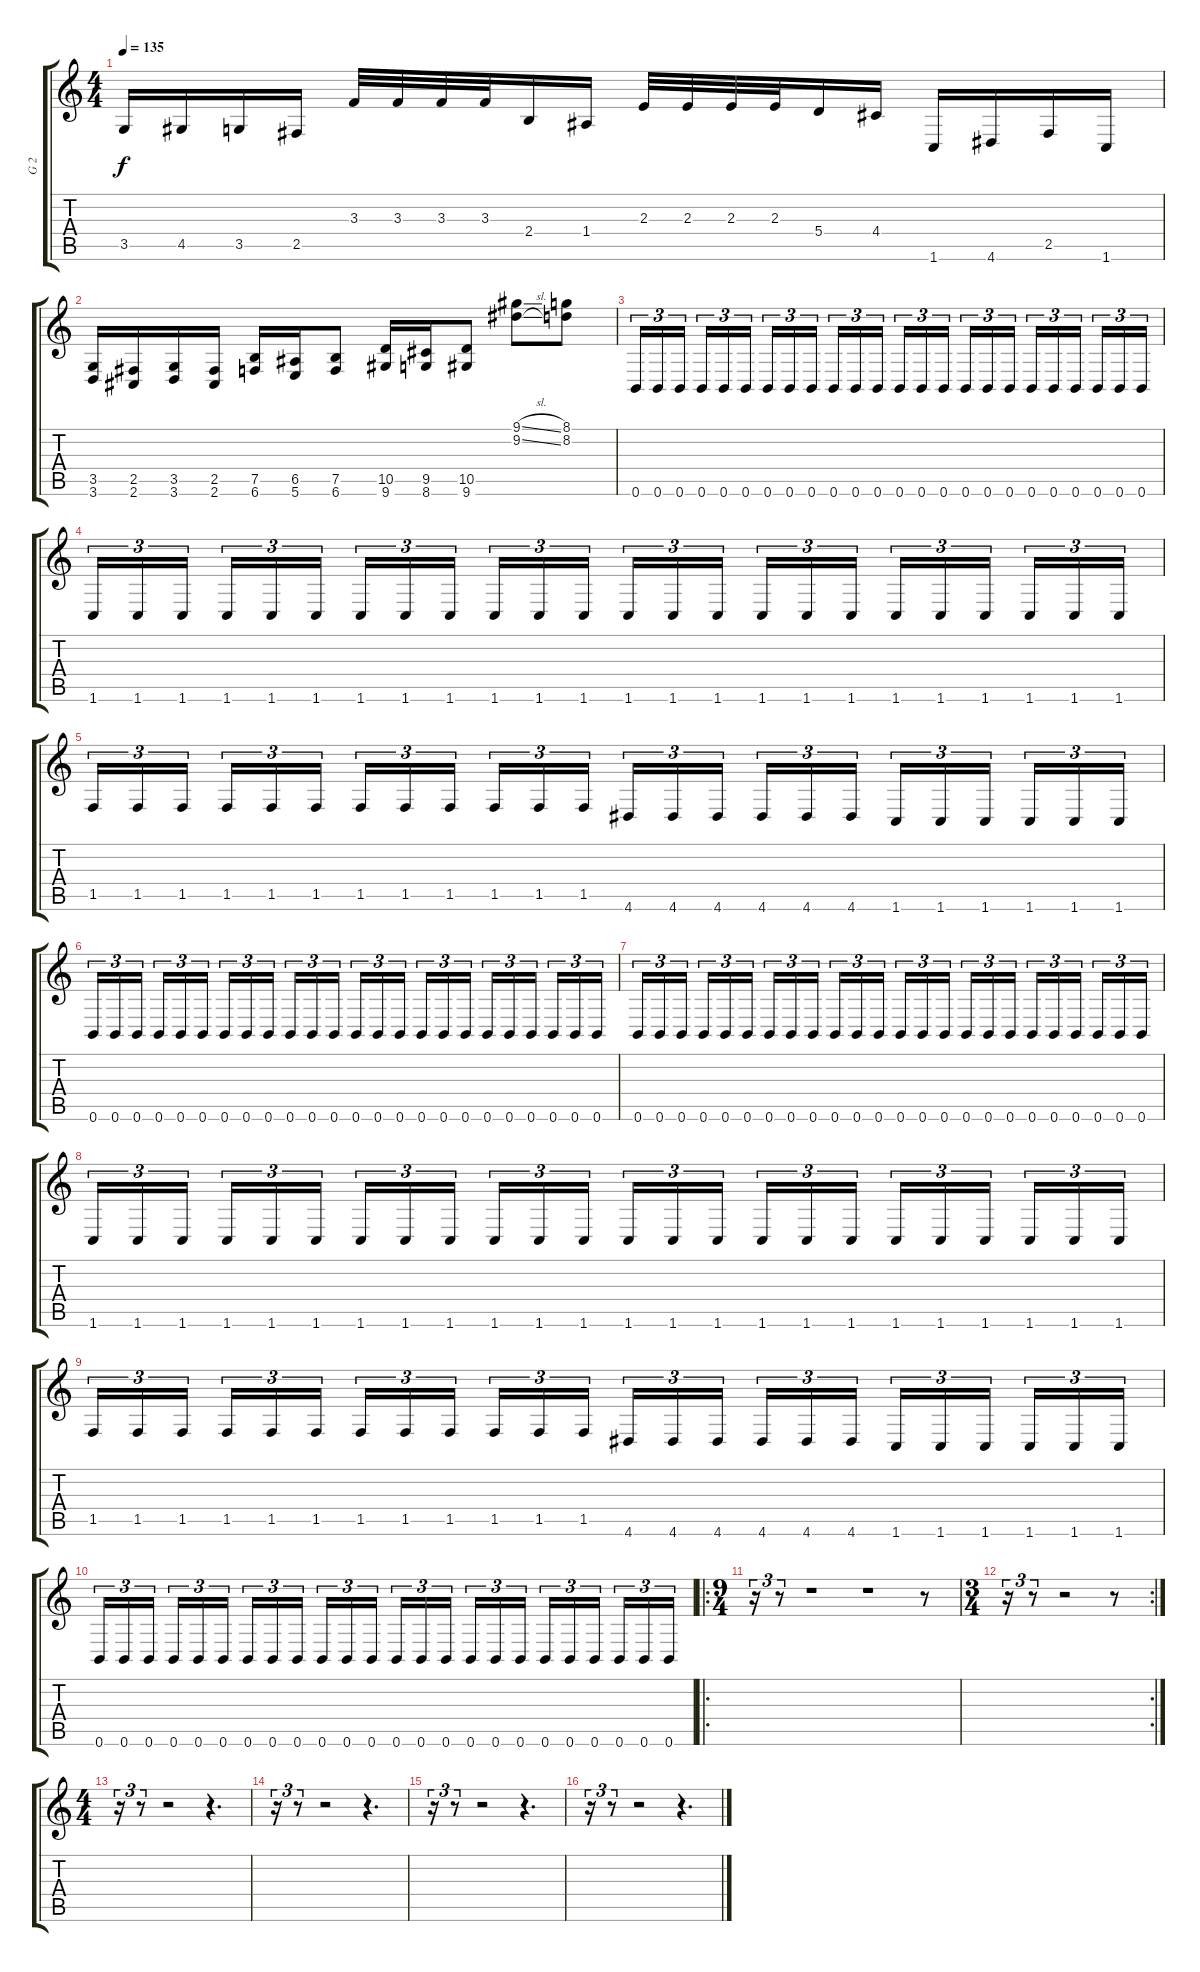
\track ("G 2" "G 2") {instrument distortionguitar}
\staff {score tabs}
\tuning (B3 Gb3 D3 A2 E2 B1) {hide}
\ts (4 4)
\tempo 135
\clef g2
\ks c
3.5.16{dy f} 4.5.16 3.5.16 2.5.16 3.3.32 3.3.32 3.3.32 3.3.32 2.4.16 1.4.16 2.3.32 2.3.32 2.3.32 2.3.32 5.4.16 4.4.16 1.6.16 4.6.16 2.5.16 1.6.16 |
(3.5 3.6).16 (2.5 2.6).16 (3.5 3.6).16 (2.5 2.6).16 (7.5 6.6).16 (6.5 5.6).16 (7.5 6.6).8 (10.5 9.6).16 (9.5 8.6).16 (10.5 9.6).8 (9.1{sl} 9.2{sl}).8 (8.1 8.2).8 |
0.6.16{tu (3 2)} 0.6.16{tu (3 2)} 0.6.16{tu (3 2) beam splitsecondary} 0.6.16{tu (3 2)} 0.6.16{tu (3 2)} 0.6.16{tu (3 2)} 0.6.16{tu (3 2)} 0.6.16{tu (3 2)} 0.6.16{tu (3 2) beam splitsecondary} 0.6.16{tu (3 2)} 0.6.16{tu (3 2)} 0.6.16{tu (3 2)} 0.6.16{tu (3 2)} 0.6.16{tu (3 2)} 0.6.16{tu (3 2) beam splitsecondary} 0.6.16{tu (3 2)} 0.6.16{tu (3 2)} 0.6.16{tu (3 2)} 0.6.16{tu (3 2)} 0.6.16{tu (3 2)} 0.6.16{tu (3 2) beam splitsecondary} 0.6.16{tu (3 2)} 0.6.16{tu (3 2)} 0.6.16{tu (3 2)} |
1.6.16{tu (3 2)} 1.6.16{tu (3 2)} 1.6.16{tu (3 2) beam splitsecondary} 1.6.16{tu (3 2)} 1.6.16{tu (3 2)} 1.6.16{tu (3 2)} 1.6.16{tu (3 2)} 1.6.16{tu (3 2)} 1.6.16{tu (3 2) beam splitsecondary} 1.6.16{tu (3 2)} 1.6.16{tu (3 2)} 1.6.16{tu (3 2)} 1.6.16{tu (3 2)} 1.6.16{tu (3 2)} 1.6.16{tu (3 2) beam splitsecondary} 1.6.16{tu (3 2)} 1.6.16{tu (3 2)} 1.6.16{tu (3 2)} 1.6.16{tu (3 2)} 1.6.16{tu (3 2)} 1.6.16{tu (3 2) beam splitsecondary} 1.6.16{tu (3 2)} 1.6.16{tu (3 2)} 1.6.16{tu (3 2)} |
1.5.16{tu (3 2)} 1.5.16{tu (3 2)} 1.5.16{tu (3 2) beam splitsecondary} 1.5.16{tu (3 2)} 1.5.16{tu (3 2)} 1.5.16{tu (3 2)} 1.5.16{tu (3 2)} 1.5.16{tu (3 2)} 1.5.16{tu (3 2) beam splitsecondary} 1.5.16{tu (3 2)} 1.5.16{tu (3 2)} 1.5.16{tu (3 2)} 4.6.16{tu (3 2)} 4.6.16{tu (3 2)} 4.6.16{tu (3 2) beam splitsecondary} 4.6.16{tu (3 2)} 4.6.16{tu (3 2)} 4.6.16{tu (3 2)} 1.6.16{tu (3 2)} 1.6.16{tu (3 2)} 1.6.16{tu (3 2) beam splitsecondary} 1.6.16{tu (3 2)} 1.6.16{tu (3 2)} 1.6.16{tu (3 2)} |
0.6.16{tu (3 2)} 0.6.16{tu (3 2)} 0.6.16{tu (3 2) beam splitsecondary} 0.6.16{tu (3 2)} 0.6.16{tu (3 2)} 0.6.16{tu (3 2)} 0.6.16{tu (3 2)} 0.6.16{tu (3 2)} 0.6.16{tu (3 2) beam splitsecondary} 0.6.16{tu (3 2)} 0.6.16{tu (3 2)} 0.6.16{tu (3 2)} 0.6.16{tu (3 2)} 0.6.16{tu (3 2)} 0.6.16{tu (3 2) beam splitsecondary} 0.6.16{tu (3 2)} 0.6.16{tu (3 2)} 0.6.16{tu (3 2)} 0.6.16{tu (3 2)} 0.6.16{tu (3 2)} 0.6.16{tu (3 2) beam splitsecondary} 0.6.16{tu (3 2)} 0.6.16{tu (3 2)} 0.6.16{tu (3 2)} |
0.6.16{tu (3 2)} 0.6.16{tu (3 2)} 0.6.16{tu (3 2) beam splitsecondary} 0.6.16{tu (3 2)} 0.6.16{tu (3 2)} 0.6.16{tu (3 2)} 0.6.16{tu (3 2)} 0.6.16{tu (3 2)} 0.6.16{tu (3 2) beam splitsecondary} 0.6.16{tu (3 2)} 0.6.16{tu (3 2)} 0.6.16{tu (3 2)} 0.6.16{tu (3 2)} 0.6.16{tu (3 2)} 0.6.16{tu (3 2) beam splitsecondary} 0.6.16{tu (3 2)} 0.6.16{tu (3 2)} 0.6.16{tu (3 2)} 0.6.16{tu (3 2)} 0.6.16{tu (3 2)} 0.6.16{tu (3 2) beam splitsecondary} 0.6.16{tu (3 2)} 0.6.16{tu (3 2)} 0.6.16{tu (3 2)} |
1.6.16{tu (3 2)} 1.6.16{tu (3 2)} 1.6.16{tu (3 2) beam splitsecondary} 1.6.16{tu (3 2)} 1.6.16{tu (3 2)} 1.6.16{tu (3 2)} 1.6.16{tu (3 2)} 1.6.16{tu (3 2)} 1.6.16{tu (3 2) beam splitsecondary} 1.6.16{tu (3 2)} 1.6.16{tu (3 2)} 1.6.16{tu (3 2)} 1.6.16{tu (3 2)} 1.6.16{tu (3 2)} 1.6.16{tu (3 2) beam splitsecondary} 1.6.16{tu (3 2)} 1.6.16{tu (3 2)} 1.6.16{tu (3 2)} 1.6.16{tu (3 2)} 1.6.16{tu (3 2)} 1.6.16{tu (3 2) beam splitsecondary} 1.6.16{tu (3 2)} 1.6.16{tu (3 2)} 1.6.16{tu (3 2)} |
1.5.16{tu (3 2)} 1.5.16{tu (3 2)} 1.5.16{tu (3 2) beam splitsecondary} 1.5.16{tu (3 2)} 1.5.16{tu (3 2)} 1.5.16{tu (3 2)} 1.5.16{tu (3 2)} 1.5.16{tu (3 2)} 1.5.16{tu (3 2) beam splitsecondary} 1.5.16{tu (3 2)} 1.5.16{tu (3 2)} 1.5.16{tu (3 2)} 4.6.16{tu (3 2)} 4.6.16{tu (3 2)} 4.6.16{tu (3 2) beam splitsecondary} 4.6.16{tu (3 2)} 4.6.16{tu (3 2)} 4.6.16{tu (3 2)} 1.6.16{tu (3 2)} 1.6.16{tu (3 2)} 1.6.16{tu (3 2) beam splitsecondary} 1.6.16{tu (3 2)} 1.6.16{tu (3 2)} 1.6.16{tu (3 2)} |
0.6.16{tu (3 2)} 0.6.16{tu (3 2)} 0.6.16{tu (3 2) beam splitsecondary} 0.6.16{tu (3 2)} 0.6.16{tu (3 2)} 0.6.16{tu (3 2)} 0.6.16{tu (3 2)} 0.6.16{tu (3 2)} 0.6.16{tu (3 2) beam splitsecondary} 0.6.16{tu (3 2)} 0.6.16{tu (3 2)} 0.6.16{tu (3 2)} 0.6.16{tu (3 2)} 0.6.16{tu (3 2)} 0.6.16{tu (3 2) beam splitsecondary} 0.6.16{tu (3 2)} 0.6.16{tu (3 2)} 0.6.16{tu (3 2)} 0.6.16{tu (3 2)} 0.6.16{tu (3 2)} 0.6.16{tu (3 2) beam splitsecondary} 0.6.16{tu (3 2)} 0.6.16{tu (3 2)} 0.6.16{tu (3 2)} |
\ro
\ts (9 4)
r.16{tu (3 2)} r.8{tu (3 2)} r.1 r.1 r.8 |
\rc 2
\ts (3 4)
r.16{tu (3 2)} r.8{tu (3 2)} r.2 r.8 |
\ts (4 4)
r.16{tu (3 2)} r.8{tu (3 2)} r.2 r.4{d} |
r.16{tu (3 2)} r.8{tu (3 2)} r.2 r.4{d} |
r.16{tu (3 2)} r.8{tu (3 2)} r.2 r.4{d} |
r.16{tu (3 2)} r.8{tu (3 2)} r.2 r.4{d}
